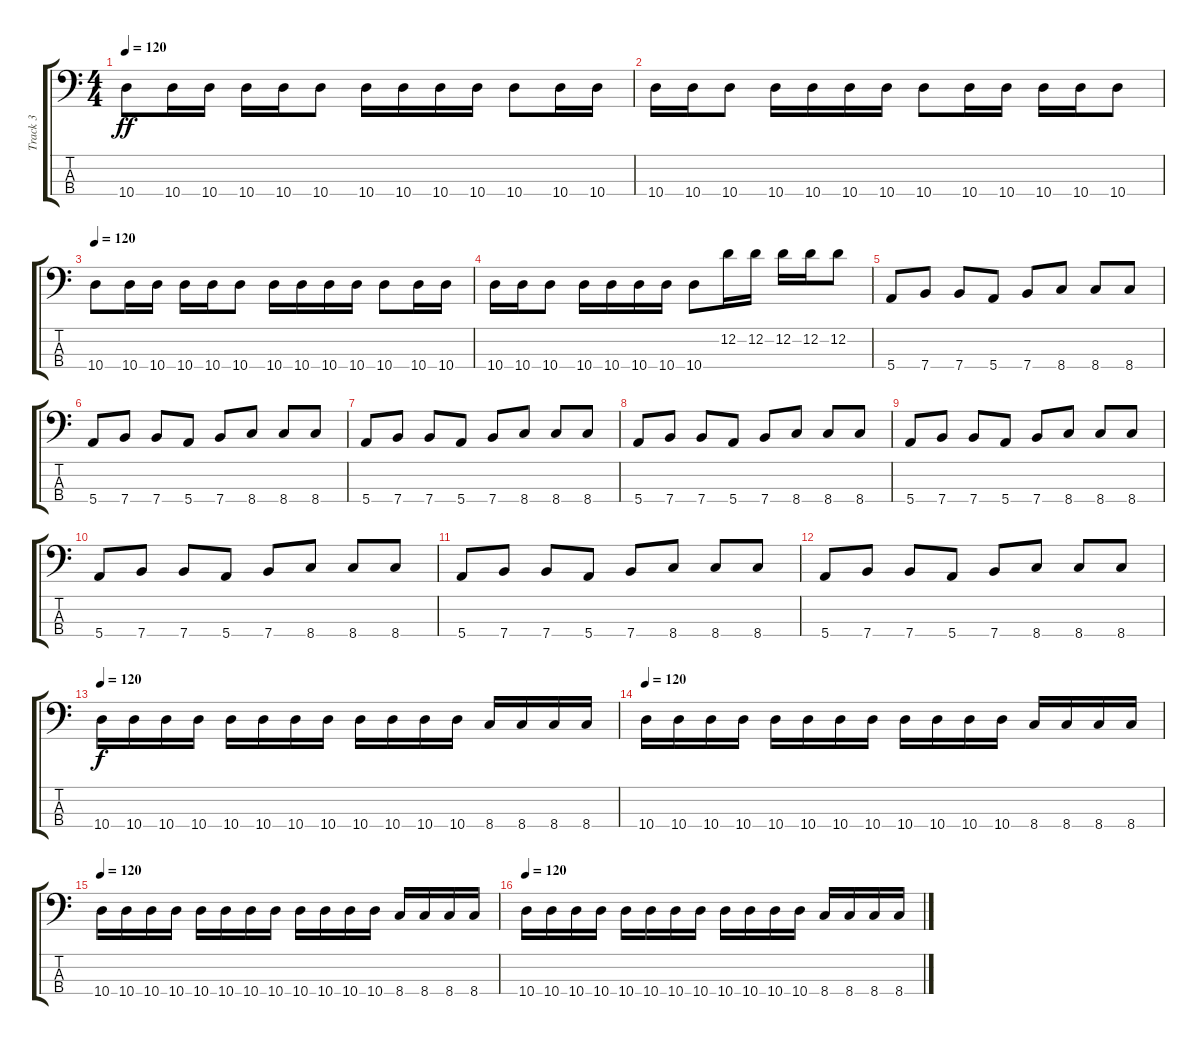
\track ("Track 3" "Track 3") {instrument electricbassfinger}
\staff {score tabs}
\tuning (G2 D2 A1 E1) {hide}
\ts (4 4)
\tempo 120
\clef f4
\ks c
10.4.8{dy ff} 10.4.16 10.4.16 10.4.16 10.4.16 10.4.8 10.4.16 10.4.16 10.4.16 10.4.16 10.4.8 10.4.16 10.4.16 |
10.4.16 10.4.16 10.4.8 10.4.16 10.4.16 10.4.16 10.4.16 10.4.8 10.4.16 10.4.16 10.4.16 10.4.16 10.4.8 |
\tempo 120
10.4.8 10.4.16 10.4.16 10.4.16 10.4.16 10.4.8 10.4.16 10.4.16 10.4.16 10.4.16 10.4.8 10.4.16 10.4.16 |
10.4.16 10.4.16 10.4.8 10.4.16 10.4.16 10.4.16 10.4.16 10.4.8 12.2.16 12.2.16 12.2.16 12.2.16 12.2.8 |
5.4.8 7.4.8 7.4.8 5.4.8 7.4.8 8.4.8 8.4.8 8.4.8 |
5.4.8 7.4.8 7.4.8 5.4.8 7.4.8 8.4.8 8.4.8 8.4.8 |
5.4.8 7.4.8 7.4.8 5.4.8 7.4.8 8.4.8 8.4.8 8.4.8 |
5.4.8 7.4.8 7.4.8 5.4.8 7.4.8 8.4.8 8.4.8 8.4.8 |
5.4.8 7.4.8 7.4.8 5.4.8 7.4.8 8.4.8 8.4.8 8.4.8 |
5.4.8 7.4.8 7.4.8 5.4.8 7.4.8 8.4.8 8.4.8 8.4.8 |
5.4.8 7.4.8 7.4.8 5.4.8 7.4.8 8.4.8 8.4.8 8.4.8 |
5.4.8 7.4.8 7.4.8 5.4.8 7.4.8 8.4.8 8.4.8 8.4.8 |
\tempo 120
10.4.16{dy f} 10.4.16 10.4.16 10.4.16 10.4.16 10.4.16 10.4.16 10.4.16 10.4.16 10.4.16 10.4.16 10.4.16 8.4.16 8.4.16 8.4.16 8.4.16 |
\tempo 120
10.4.16 10.4.16 10.4.16 10.4.16 10.4.16 10.4.16 10.4.16 10.4.16 10.4.16 10.4.16 10.4.16 10.4.16 8.4.16 8.4.16 8.4.16 8.4.16 |
\tempo 120
10.4.16 10.4.16 10.4.16 10.4.16 10.4.16 10.4.16 10.4.16 10.4.16 10.4.16 10.4.16 10.4.16 10.4.16 8.4.16 8.4.16 8.4.16 8.4.16 |
\tempo 120
10.4.16 10.4.16 10.4.16 10.4.16 10.4.16 10.4.16 10.4.16 10.4.16 10.4.16 10.4.16 10.4.16 10.4.16 8.4.16 8.4.16 8.4.16 8.4.16
